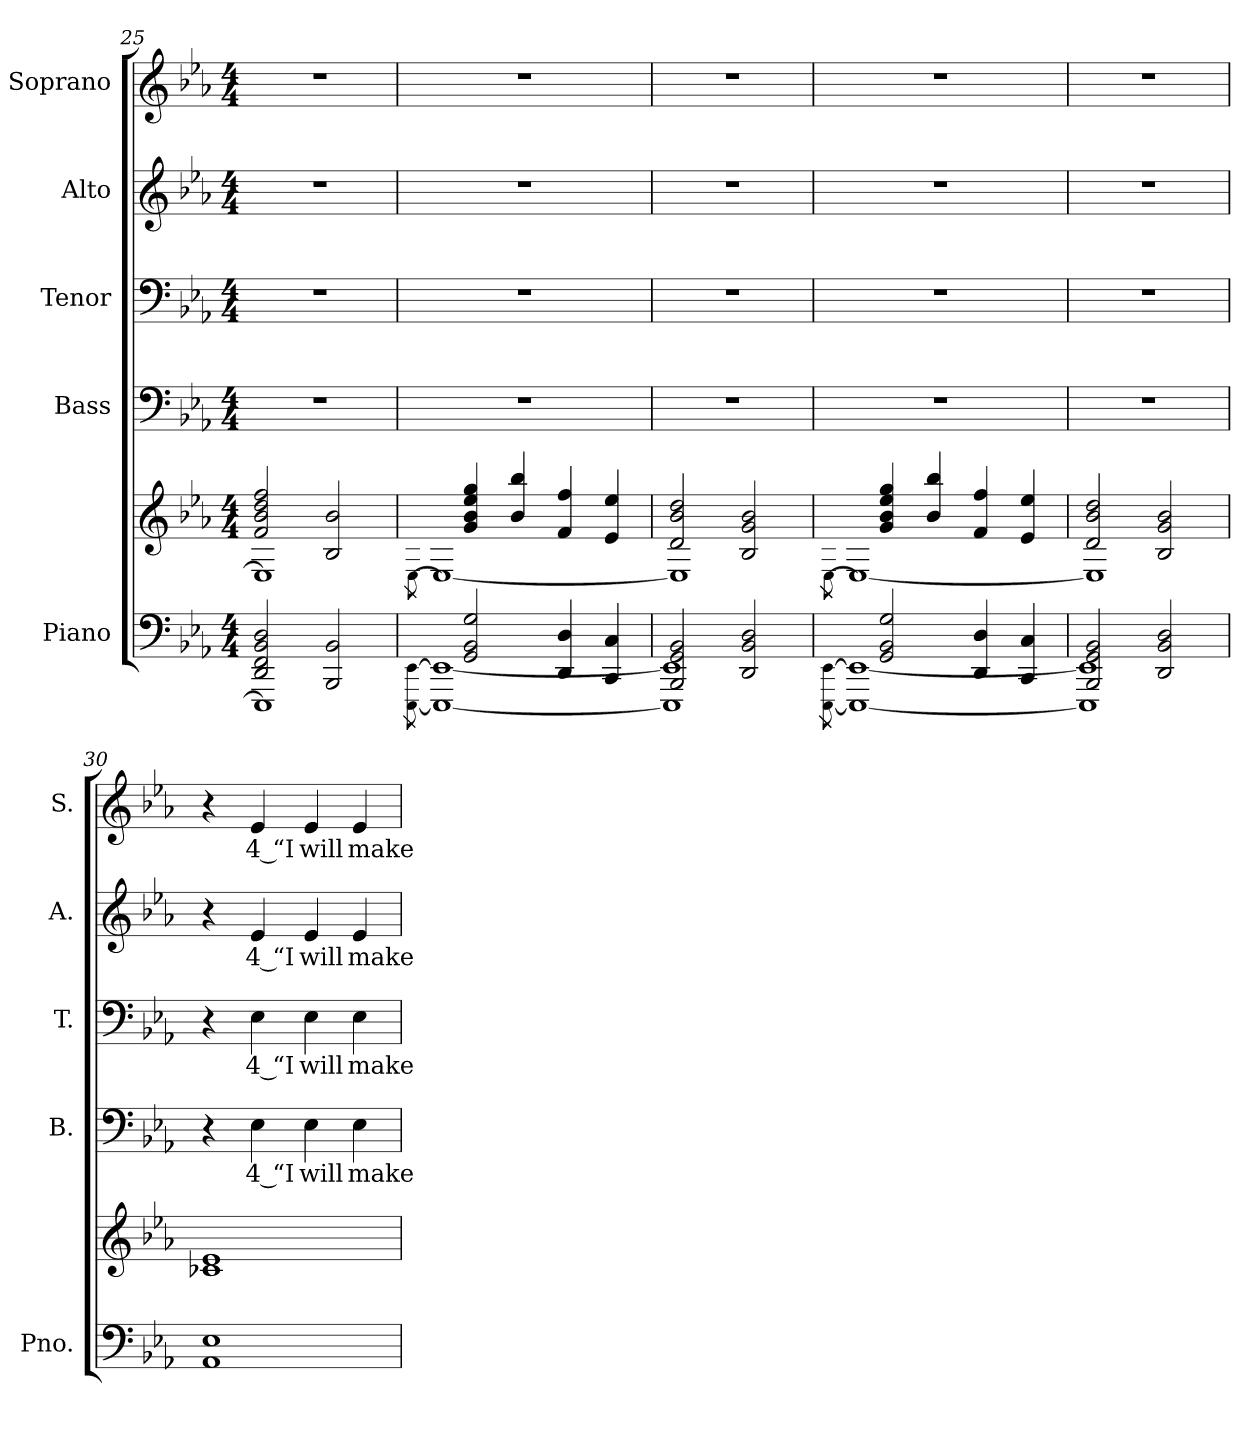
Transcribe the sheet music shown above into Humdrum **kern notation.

**kern	**kern	**kern	**text	**kern	**text	**kern	**text	**kern	**text
*part5	*part5	*part4	*part4	*part3	*part3	*part2	*part2	*part1	*part1
*staff6	*staff5	*staff4	*staff4	*staff3	*staff3	*staff2	*staff2	*staff1	*staff1
*I"Piano	*	*I"Bass	*	*I"Tenor	*	*I"Alto	*	*I"Soprano	*
*I'Pno.	*	*I'B.	*	*I'T.	*	*I'A.	*	*I'S.	*
!!LO:PB:g=z
*clefF4	*clefG2	*clefF4	*	*clefF4	*	*clefG2	*	*clefG2	*
*k[b-e-a-]	*k[b-e-a-]	*k[b-e-a-]	*	*k[b-e-a-]	*	*k[b-e-a-]	*	*k[b-e-a-]	*
*E-:	*E-:	*E-:	*	*E-:	*	*E-:	*	*E-:	*
*M4/4	*M4/4	*M4/4	*	*M4/4	*	*M4/4	*	*M4/4	*
=25	=25	=25	=25	=25	=25	=25	=25	=25	=25
*^	*^	*	*	*	*	*	*	*	*
2DDi/ 2FFi 2BB-i 2Di	1EEE-i]	2fi/ 2b-i 2ddi 2ffi	1E-i]	1r	.	1r	.	1r	.	1r	.
2BBB-i/ 2BB-i	.	2B-i/ 2b-i	.	.	.	.	.	.	.	.	.
=26	=26	=26	=26	=26	=26	=26	=26	=26	=26	=26	=26
8qryy	[<8qEEE-i\ [>8qEE-i	8qryy	[>8qE-i\	.	.	.	.	.	.	.	.
2GGi/ 2BB-i 2Gi	1EEE-i_< 1EE-i_>	4gi/ 4b-i 4ee-i 4ggi	1E-i_>	1r	.	1r	.	1r	.	1r	.
.	.	4b-i/ 4bb-i	.	.	.	.	.	.	.	.	.
4DDi/ 4Di	.	4fi/ 4ffi	.	.	.	.	.	.	.	.	.
4CCi/ 4Ci	.	4e-i/ 4ee-i	.	.	.	.	.	.	.	.	.
=27	=27	=27	=27	=27	=27	=27	=27	=27	=27	=27	=27
2BBB-i/ 2GGi 2BB-i	1EEE-i] 1EE-i]	2di/ 2b-i 2ddi	1E-i]	1r	.	1r	.	1r	.	1r	.
2DDi/ 2BB-i 2Di	.	2B-i/ 2gi 2b-i	.	.	.	.	.	.	.	.	.
=28	=28	=28	=28	=28	=28	=28	=28	=28	=28	=28	=28
8qryy	[<8qEEE-i\ [>8qEE-i	8qryy	[>8qE-i\	.	.	.	.	.	.	.	.
2GGi/ 2BB-i 2Gi	1EEE-i_< 1EE-i_>	4gi/ 4b-i 4ee-i 4ggi	1E-i_>	1r	.	1r	.	1r	.	1r	.
.	.	4b-i/ 4bb-i	.	.	.	.	.	.	.	.	.
4DDi/ 4Di	.	4fi/ 4ffi	.	.	.	.	.	.	.	.	.
4CCi/ 4Ci	.	4e-i/ 4ee-i	.	.	.	.	.	.	.	.	.
!!LO:PB:g=z
=29	=29	=29	=29	=29	=29	=29	=29	=29	=29	=29	=29
2BBB-i/ 2GGi 2BB-i	1EEE-i] 1EE-i]	2di/ 2b-i 2ddi	1E-i]	1r	.	1r	.	1r	.	1r	.
2DDi/ 2BB-i 2Di	.	2B-i/ 2gi 2b-i	.	.	.	.	.	.	.	.	.
*v	*v	*	*	*	*	*	*	*	*	*	*
*	*v	*v	*	*	*	*	*	*	*	*
=30	=30	=30	=30	=30	=30	=30	=30	=30	=30
1AA-i 1E-i	1c-Xi 1e-i	4r	.	4r	.	4r	.	4r	.
!	!	!	!LO:LY:b:color=#000000	!	!	!	!	!	!
!	!	!	!	!	!LO:LY:b:color=#000000	!	!	!	!
!	!	!	!	!	!	!	!LO:LY:b:color=#000000	!	!
!	!	!	!	!	!	!	!	!	!LO:LY:b:color=#000000
.	.	4E-i\	4 “I	4E-i\	4 “I	4e-i/	4 “I	4e-i/	4 “I
!	!	!	!LO:LY:b:color=#000000	!	!	!	!	!	!
!	!	!	!	!	!LO:LY:b:color=#000000	!	!	!	!
!	!	!	!	!	!	!	!LO:LY:b:color=#000000	!	!
!	!	!	!	!	!	!	!	!	!LO:LY:b:color=#000000
.	.	4E-i\	will	4E-i\	will	4e-i/	will	4e-i/	will
!	!	!	!LO:LY:b:color=#000000	!	!	!	!	!	!
!	!	!	!	!	!LO:LY:b:color=#000000	!	!	!	!
!	!	!	!	!	!	!	!LO:LY:b:color=#000000	!	!
!	!	!	!	!	!	!	!	!	!LO:LY:b:color=#000000
.	.	4E-i\	make	4E-i\	make	4e-i/	make	4e-i/	make
=	=	=	=	=	=	=	=	=	=
*-	*-	*-	*-	*-	*-	*-	*-	*-	*-
